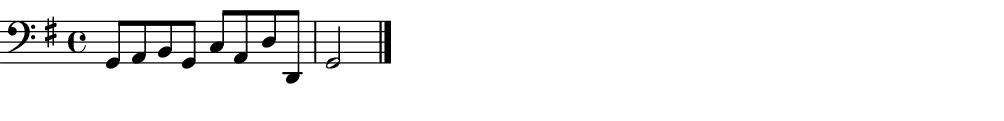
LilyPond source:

\transpose %{OOoLilyPondCustom1%}c c%{OOoLilyPondEnd%}
\relative %{OOoLilyPondCustom2%}g,%{OOoLilyPondEnd%} {
%{OOoLilyPondCode%}% This templates lets you enter notes in relative mode.
% See the LilyPond documentation:
% http://lilypond.org/doc/stable/Documentation/notation/pitches
% The start pitch you can specify in the "Custom 2" field.

\key g \major
\clef bass
g8 a b g c a d d, | g2 \bar "|."%{OOoLilyPondEnd%}
}

% -------------------------------------------------------

#(set-global-staff-size #!OOoLilyPondStaffSize!# 20 #!OOoLilyPondEnd!#)
#(define version-seen #t)

\paper {
  paper-width  = %{OOoLilyPondLineWidth%}17 \cm%{OOoLilyPondEnd%}
  paper-height = 8\cm
  indent = #0
  short-indent = \indent
  ragged-right = ##t
  
  left-margin   = 0
  right-margin  = 0
  top-margin    = 0
  bottom-margin = 0
  print-page-number = ##f
  
  page-count = 1
  
  #(define fonts
     (make-pango-font-tree
      "TeXGyreSchola"           ; adjust this font name according to your needs
      "TeXGyreHeros"            ; adjust this font name according to your needs
      "TeXGyreCursor"           ; adjust this font name according to your needs
      (/ staff-height pt 20)))
}                              % Those 3 font families have to be installed on your system

\header {
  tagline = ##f
}

\layout {
  \context {
    \Score
    \remove "Bar_number_engraver"
  }
}

% %{OOoLilyPondCustom1Label%}Transpose:%{OOoLilyPondEnd%}
% %{OOoLilyPondCustom2Label%}\relative:%{OOoLilyPondEnd%}